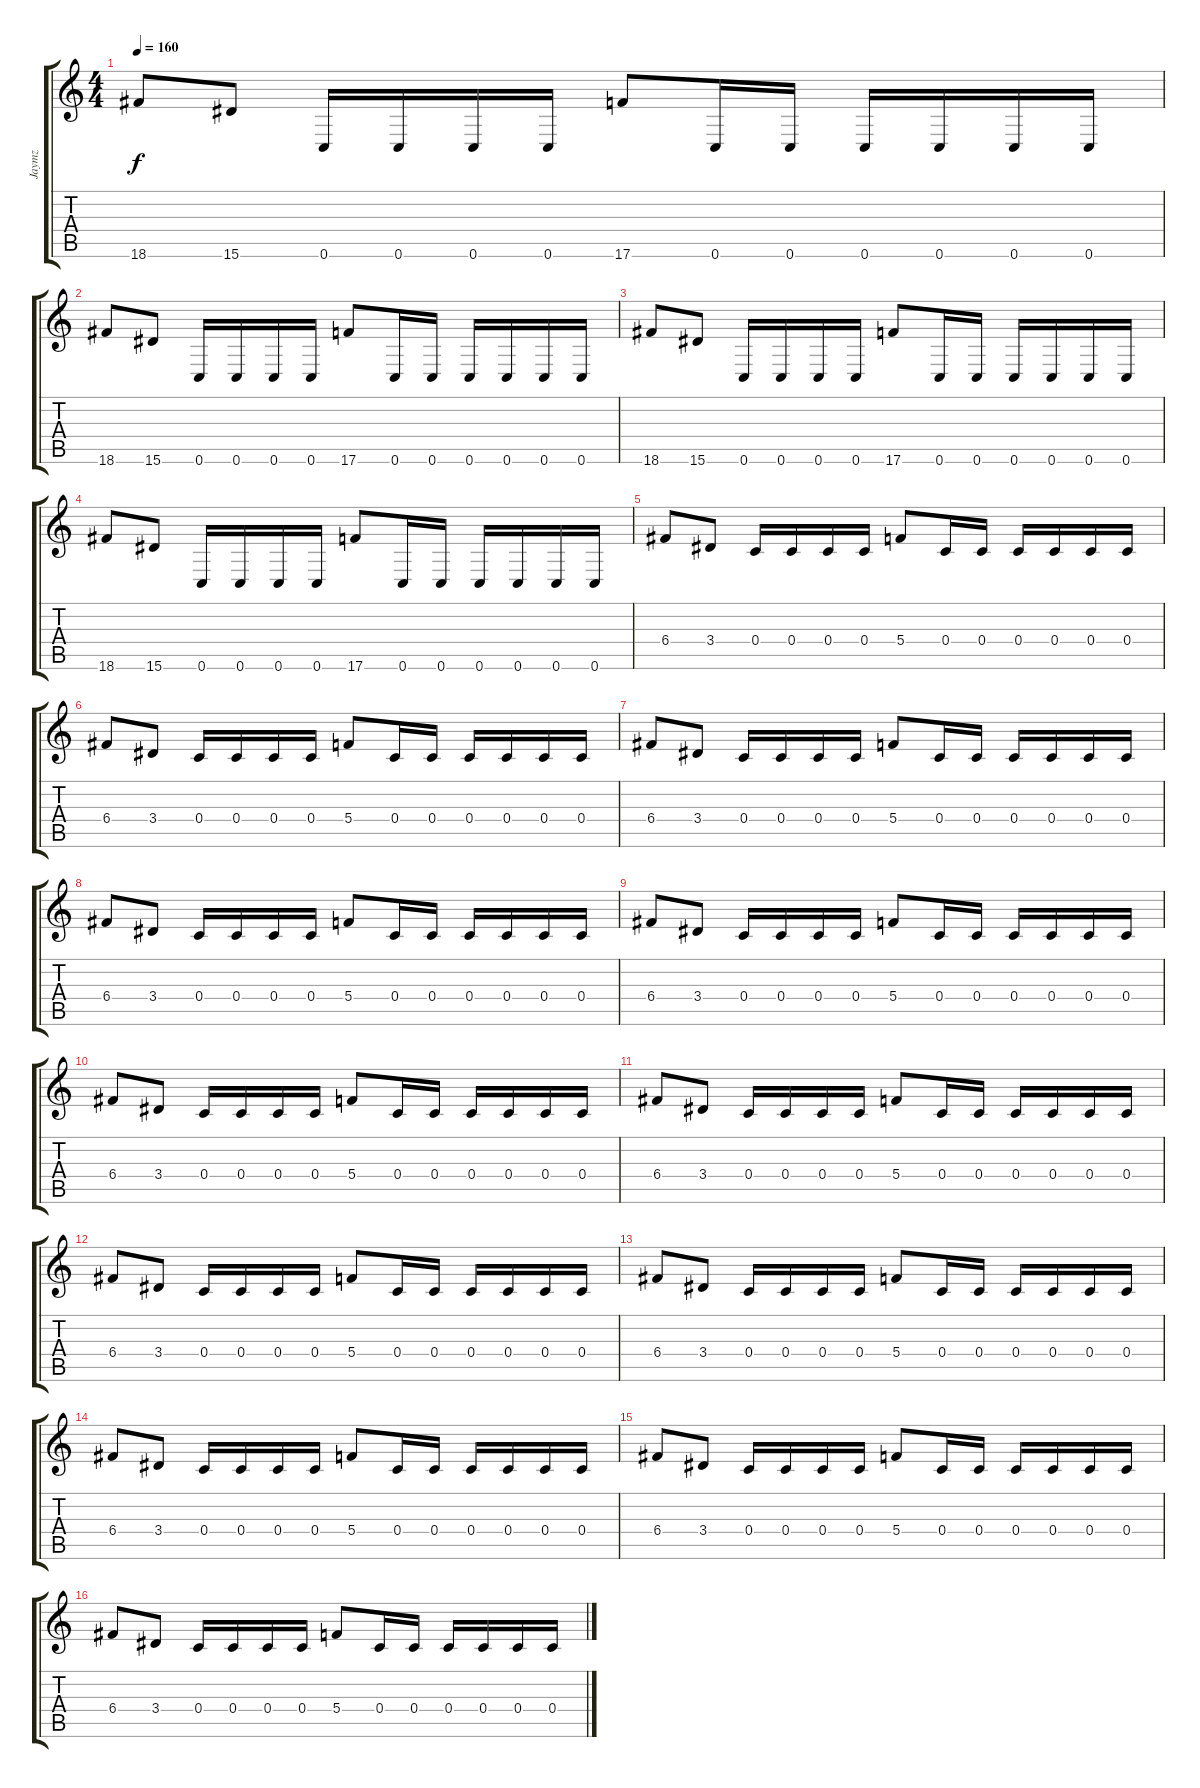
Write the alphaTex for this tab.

\track ("Jaymz" "Jaymz") {instrument distortionguitar}
\staff {score tabs}
\tuning (D4 A3 F3 C3 G2 C2) {hide}
\ts (4 4)
\tempo 160
\clef g2
\ks c
18.6.8{dy f} 15.6.8 0.6.16 0.6.16 0.6.16 0.6.16 17.6.8 0.6.16 0.6.16 0.6.16 0.6.16 0.6.16 0.6.16 |
18.6.8 15.6.8 0.6.16 0.6.16 0.6.16 0.6.16 17.6.8 0.6.16 0.6.16 0.6.16 0.6.16 0.6.16 0.6.16 |
18.6.8 15.6.8 0.6.16 0.6.16 0.6.16 0.6.16 17.6.8 0.6.16 0.6.16 0.6.16 0.6.16 0.6.16 0.6.16 |
18.6.8 15.6.8 0.6.16 0.6.16 0.6.16 0.6.16 17.6.8 0.6.16 0.6.16 0.6.16 0.6.16 0.6.16 0.6.16 |
6.4.8 3.4.8 0.4.16 0.4.16 0.4.16 0.4.16 5.4.8 0.4.16 0.4.16 0.4.16 0.4.16 0.4.16 0.4.16 |
6.4.8 3.4.8 0.4.16 0.4.16 0.4.16 0.4.16 5.4.8 0.4.16 0.4.16 0.4.16 0.4.16 0.4.16 0.4.16 |
6.4.8 3.4.8 0.4.16 0.4.16 0.4.16 0.4.16 5.4.8 0.4.16 0.4.16 0.4.16 0.4.16 0.4.16 0.4.16 |
6.4.8 3.4.8 0.4.16 0.4.16 0.4.16 0.4.16 5.4.8 0.4.16 0.4.16 0.4.16 0.4.16 0.4.16 0.4.16 |
6.4.8 3.4.8 0.4.16 0.4.16 0.4.16 0.4.16 5.4.8 0.4.16 0.4.16 0.4.16 0.4.16 0.4.16 0.4.16 |
6.4.8 3.4.8 0.4.16 0.4.16 0.4.16 0.4.16 5.4.8 0.4.16 0.4.16 0.4.16 0.4.16 0.4.16 0.4.16 |
6.4.8 3.4.8 0.4.16 0.4.16 0.4.16 0.4.16 5.4.8 0.4.16 0.4.16 0.4.16 0.4.16 0.4.16 0.4.16 |
6.4.8 3.4.8 0.4.16 0.4.16 0.4.16 0.4.16 5.4.8 0.4.16 0.4.16 0.4.16 0.4.16 0.4.16 0.4.16 |
6.4.8 3.4.8 0.4.16 0.4.16 0.4.16 0.4.16 5.4.8 0.4.16 0.4.16 0.4.16 0.4.16 0.4.16 0.4.16 |
6.4.8 3.4.8 0.4.16 0.4.16 0.4.16 0.4.16 5.4.8 0.4.16 0.4.16 0.4.16 0.4.16 0.4.16 0.4.16 |
6.4.8 3.4.8 0.4.16 0.4.16 0.4.16 0.4.16 5.4.8 0.4.16 0.4.16 0.4.16 0.4.16 0.4.16 0.4.16 |
6.4.8 3.4.8 0.4.16 0.4.16 0.4.16 0.4.16 5.4.8 0.4.16 0.4.16 0.4.16 0.4.16 0.4.16 0.4.16
